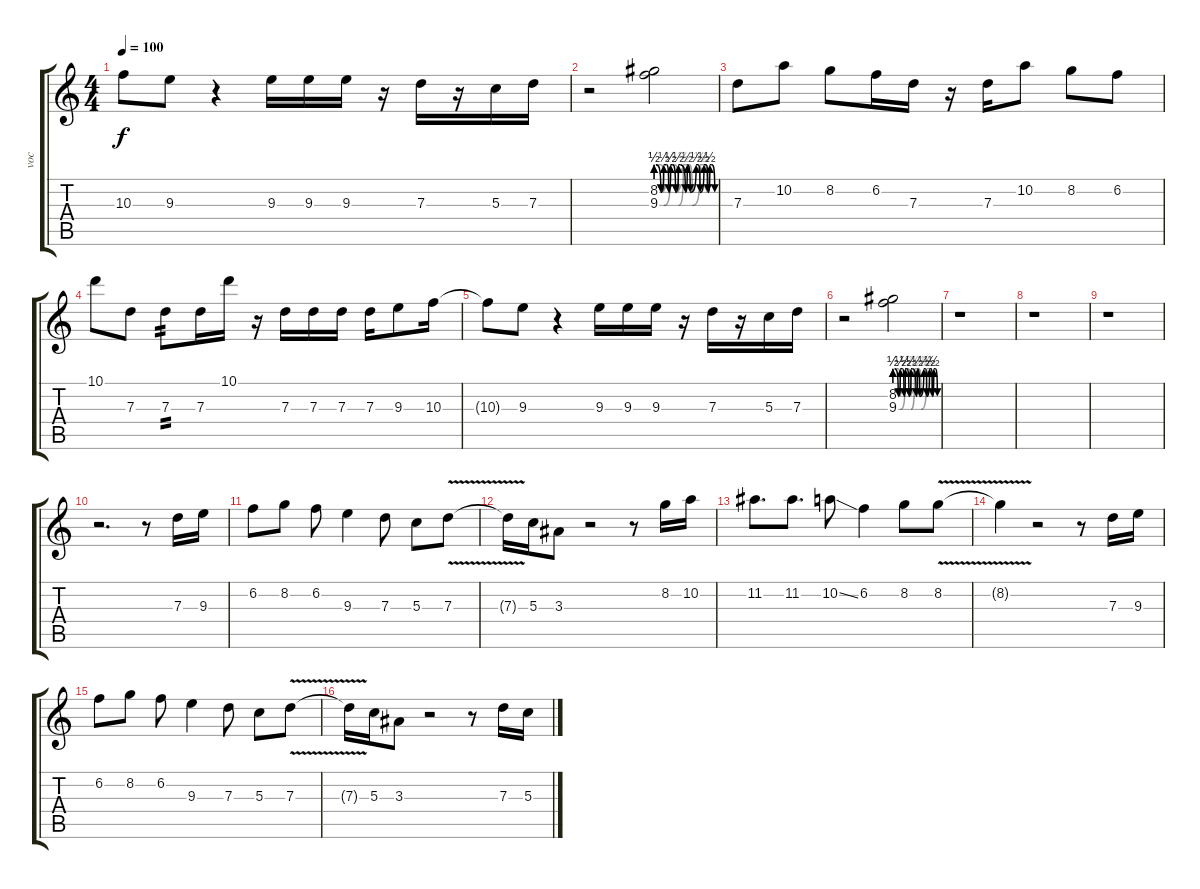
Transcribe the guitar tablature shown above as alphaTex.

\track ("voc" "voc") {instrument overdrivenguitar}
\staff {score tabs}
\tuning (E4 B3 G3 D3 A2 E2) {hide}
\ts (4 4)
\tempo 100
\clef g2
\ks c
10.3{t}.8{dy f} 9.3.8 r.4 9.3.16 9.3.16 9.3.16 r.16 7.3.16 r.16 5.3.16 7.3.16 |
r.2 (8.2{be (custom 0 2 5 0 8 2 11 2 13 0 15 2 17 2 20 0 23 2 25 2 30 0 32 2 35 0 41 2 43 2 45 0 49 2 51 2 53 0 55 2 57 2 60 0)} 9.3{be (custom 0 2 5 2 8 0 15 2 17 2 19 2 23 0 28 2 30 2 34 2 37 0 45 2 48 2 50 2 52 0 60 0)}).2 |
7.3.8 10.2.8 8.2.8 6.2.16 7.3.16 r.16 7.3.16 10.2.8 8.2.8 6.2.8 |
10.1.8 7.3.8 7.3.8{tp 2} 7.3.16 10.1.16 r.16 7.3.16 7.3.16 7.3.16 7.3.16 9.3.8 10.3.16 |
10.3{t}.8 9.3.8 r.4 9.3.16 9.3.16 9.3.16 r.16 7.3.16 r.16 5.3.16 7.3.16 |
r.2 (8.2{be (custom 0 2 5 0 8 2 11 2 13 0 15 2 17 2 20 0 23 2 25 2 30 0 32 2 35 0 41 2 43 2 45 0 49 2 51 2 53 0 55 2 57 2 60 0)} 9.3{be (custom 0 2 5 2 8 0 15 2 17 2 19 2 23 0 28 2 30 2 34 2 37 0 45 2 48 2 50 2 52 0 60 0)}).2 |
r.1 |
r.1 |
r.1 |
r.2{d} r.8 7.3.16 9.3.16 |
6.2.8 8.2.8 6.2.8 9.3.4 7.3.8 5.3.8 7.3{v}.8 |
7.3{t}.16 5.3.16 3.3.8 r.2 r.8 8.2.16 10.2.16 |
11.2.8{d} 11.2.8{d} 10.2{ss}.8 6.2.4 8.2.8 8.2{v}.8 |
8.2{t}.4 r.2 r.8 7.3.16 9.3.16 |
6.2.8 8.2.8 6.2.8 9.3.4 7.3.8 5.3.8 7.3{v}.8 |
7.3{t}.16 5.3.16 3.3.8 r.2 r.8 7.3.16 5.3.16
